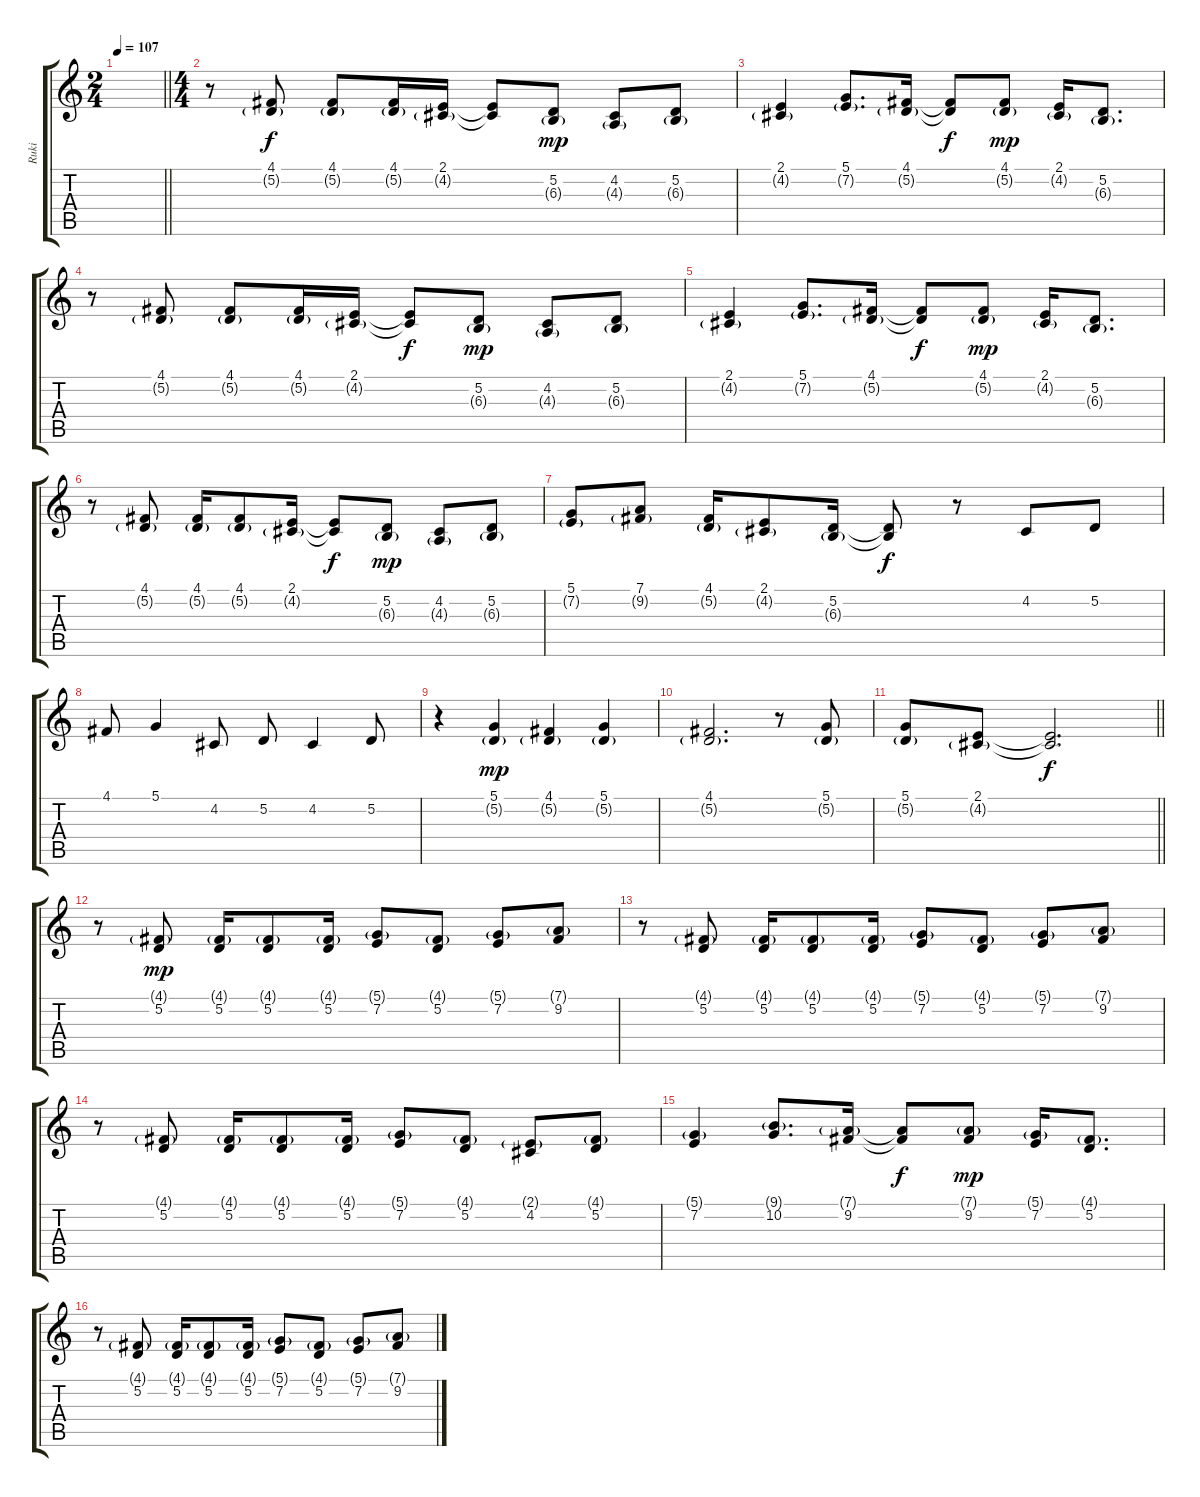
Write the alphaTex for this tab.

\track ("Ruki" "Ruki") {instrument lead6voice}
\staff {score tabs}
\tuning (D4 A3 F3 C3 G2 D2) {hide}
\ts (2 4)
\tempo 107
\clef g2
\barLineRight lightlight
\ks c
|
\ts (4 4)
r.8 (4.1 5.2{g}).8 (4.1 5.2{g}).8 (4.1 5.2{g}).16 (2.1 4.2{g}).16 (2.1{t} 4.2{t}).8{dy f} (5.2 6.3{g}).8{dy mp} (4.2 4.3{g}).8 (5.2 6.3{g}).8 |
(2.1 4.2{g}).4 (5.1 7.2{g}).8{d} (4.1 5.2{g}).16 (4.1{t} 5.2{t}).8{dy f} (4.1 5.2{g}).8{dy mp} (2.1 4.2{g}).16 (5.2 6.3{g}).8{d} |
r.8 (4.1 5.2{g}).8 (4.1 5.2{g}).8 (4.1 5.2{g}).16 (2.1 4.2{g}).16 (2.1{t} 4.2{t}).8{dy f} (5.2 6.3{g}).8{dy mp} (4.2 4.3{g}).8 (5.2 6.3{g}).8 |
(2.1 4.2{g}).4 (5.1 7.2{g}).8{d} (4.1 5.2{g}).16 (4.1{t} 5.2{t}).8{dy f} (4.1 5.2{g}).8{dy mp} (2.1 4.2{g}).16 (5.2 6.3{g}).8{d} |
r.8 (4.1 5.2{g}).8 (4.1 5.2{g}).16 (4.1 5.2{g}).8 (2.1 4.2{g}).16 (2.1{t} 4.2{t}).8{dy f} (5.2 6.3{g}).8{dy mp} (4.2 4.3{g}).8 (5.2 6.3{g}).8 |
(5.1 7.2{g}).8 (7.1 9.2{g}).8 (4.1 5.2{g}).16 (2.1 4.2{g}).8 (5.2 6.3{g}).16 (5.2{t} 6.3{t}).8{dy f} r.8 4.2.8 5.2.8 |
4.1.8 5.1.4 4.2.8 5.2.8 4.2.4 5.2.8 |
r.4 (5.1 5.2{g}).4{dy mp} (4.1 5.2{g}).4 (5.1 5.2{g}).4 |
(4.1 5.2{g}).2{d} r.8 (5.1 5.2{g}).8 |
\barLineRight lightlight
(5.1 5.2{g}).8 (2.1 4.2{g}).8 (2.1{t} 4.2{t}).2{d dy f} |
r.8 (4.1{g} 5.2).8{dy mp} (4.1{g} 5.2).16 (4.1{g} 5.2).8 (4.1{g} 5.2).16 (5.1{g} 7.2).8 (4.1{g} 5.2).8 (5.1{g} 7.2).8 (7.1{g} 9.2).8 |
r.8 (4.1{g} 5.2).8 (4.1{g} 5.2).16 (4.1{g} 5.2).8 (4.1{g} 5.2).16 (5.1{g} 7.2).8 (4.1{g} 5.2).8 (5.1{g} 7.2).8 (7.1{g} 9.2).8 |
r.8 (4.1{g} 5.2).8 (4.1{g} 5.2).16 (4.1{g} 5.2).8 (4.1{g} 5.2).16 (5.1{g} 7.2).8 (4.1{g} 5.2).8 (2.1{g} 4.2).8 (4.1{g} 5.2).8 |
(5.1{g} 7.2).4 (9.1{g} 10.2).8{d} (7.1{g} 9.2).16 (7.1{t} 9.2{t}).8{dy f} (7.1{g} 9.2).8{dy mp} (5.1{g} 7.2).16 (4.1{g} 5.2).8{d} |
r.8 (4.1{g} 5.2).8 (4.1{g} 5.2).16 (4.1{g} 5.2).8 (4.1{g} 5.2).16 (5.1{g} 7.2).8 (4.1{g} 5.2).8 (5.1{g} 7.2).8 (7.1{g} 9.2).8
